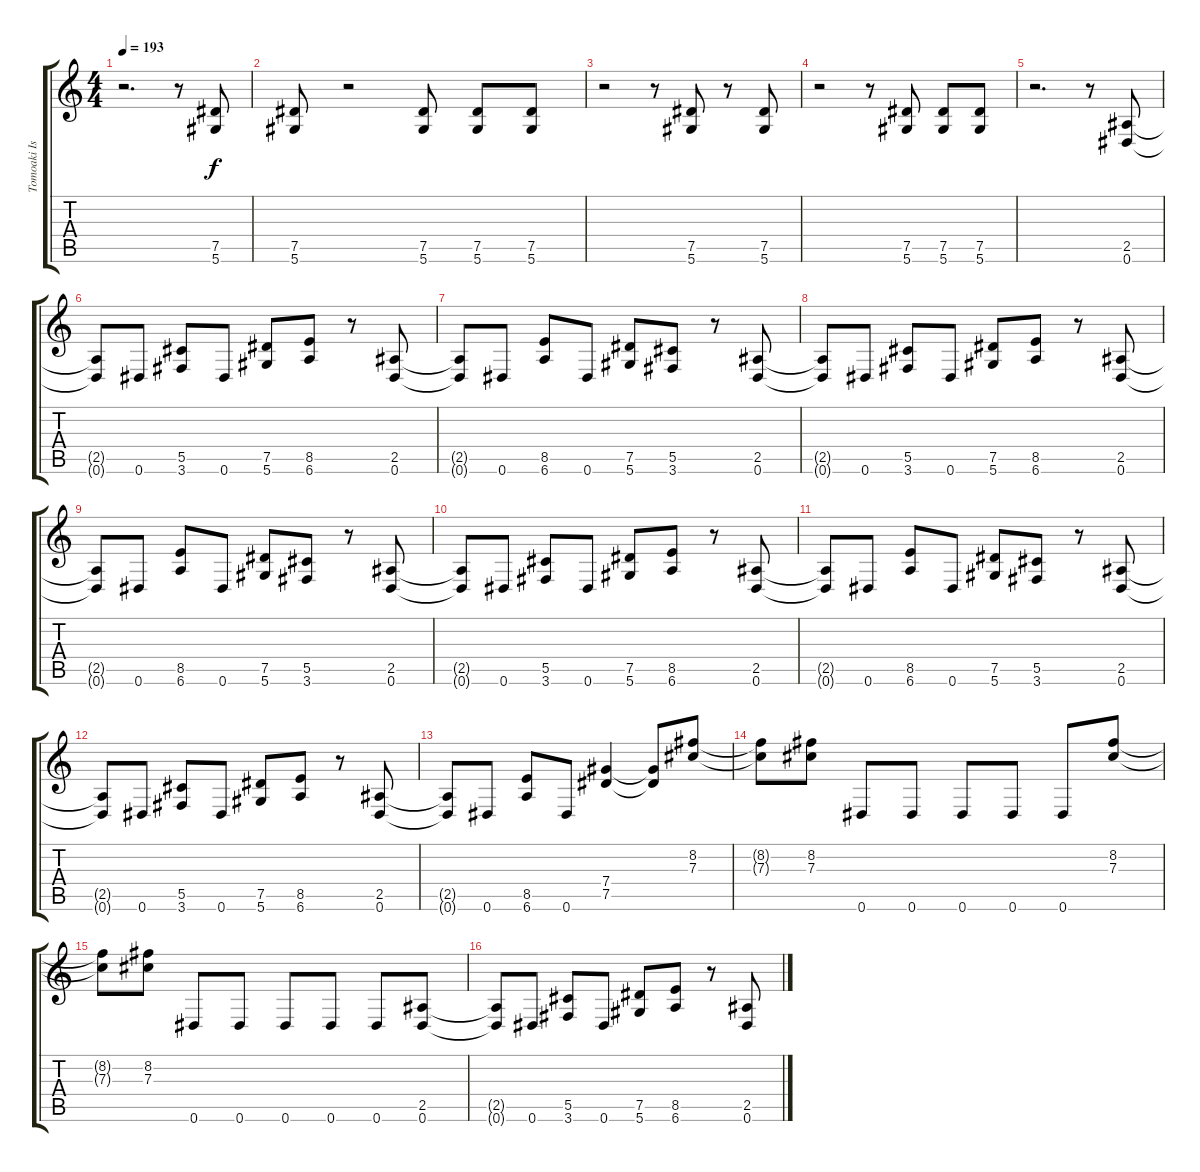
\track ("Tomoaki Ishizuka (Pata)" "Tomoaki Is") {instrument distortionguitar}
\staff {score tabs}
\tuning (Eb4 Bb3 Gb3 Db3 Ab2 Eb2) {hide}
\ts (4 4)
\tempo 193
\clef g2
\ks c
r.2{d dy f} r.8 (7.5 5.6).8 |
(7.5 5.6).8 r.2 (7.5 5.6).8 (7.5 5.6).8 (7.5 5.6).8 |
r.2 r.8 (7.5 5.6).8 r.8 (7.5 5.6).8 |
r.2 r.8 (7.5 5.6).8 (7.5 5.6).8 (7.5 5.6).8 |
r.2{d} r.8 (2.5 0.6).8 |
(2.5{t} 0.6{t}).8 0.6.8 (5.5 3.6).8 0.6.8 (7.5 5.6).8 (8.5 6.6).8 r.8 (2.5 0.6).8 |
(2.5{t} 0.6{t}).8 0.6.8 (8.5 6.6).8 0.6.8 (7.5 5.6).8 (5.5 3.6).8 r.8 (2.5 0.6).8 |
(2.5{t} 0.6{t}).8 0.6.8 (5.5 3.6).8 0.6.8 (7.5 5.6).8 (8.5 6.6).8 r.8 (2.5 0.6).8 |
(2.5{t} 0.6{t}).8 0.6.8 (8.5 6.6).8 0.6.8 (7.5 5.6).8 (5.5 3.6).8 r.8 (2.5 0.6).8 |
(2.5{t} 0.6{t}).8 0.6.8 (5.5 3.6).8 0.6.8 (7.5 5.6).8 (8.5 6.6).8 r.8 (2.5 0.6).8 |
(2.5{t} 0.6{t}).8 0.6.8 (8.5 6.6).8 0.6.8 (7.5 5.6).8 (5.5 3.6).8 r.8 (2.5 0.6).8 |
(2.5{t} 0.6{t}).8 0.6.8 (5.5 3.6).8 0.6.8 (7.5 5.6).8 (8.5 6.6).8 r.8 (2.5 0.6).8 |
(2.5{t} 0.6{t}).8 0.6.8 (8.5 6.6).8 0.6.8 (7.4 7.5).4 (7.4{t} 7.5{t}).8 (8.2 7.3).8 |
(8.2{t} 7.3{t}).8 (8.2 7.3).8 0.6.8 0.6.8 0.6.8 0.6.8 0.6.8 (8.2 7.3).8 |
(8.2{t} 7.3{t}).8 (8.2 7.3).8 0.6.8 0.6.8 0.6.8 0.6.8 0.6.8 (2.5 0.6).8 |
(2.5{t} 0.6{t}).8 0.6.8 (5.5 3.6).8 0.6.8 (7.5 5.6).8 (8.5 6.6).8 r.8 (2.5 0.6).8
